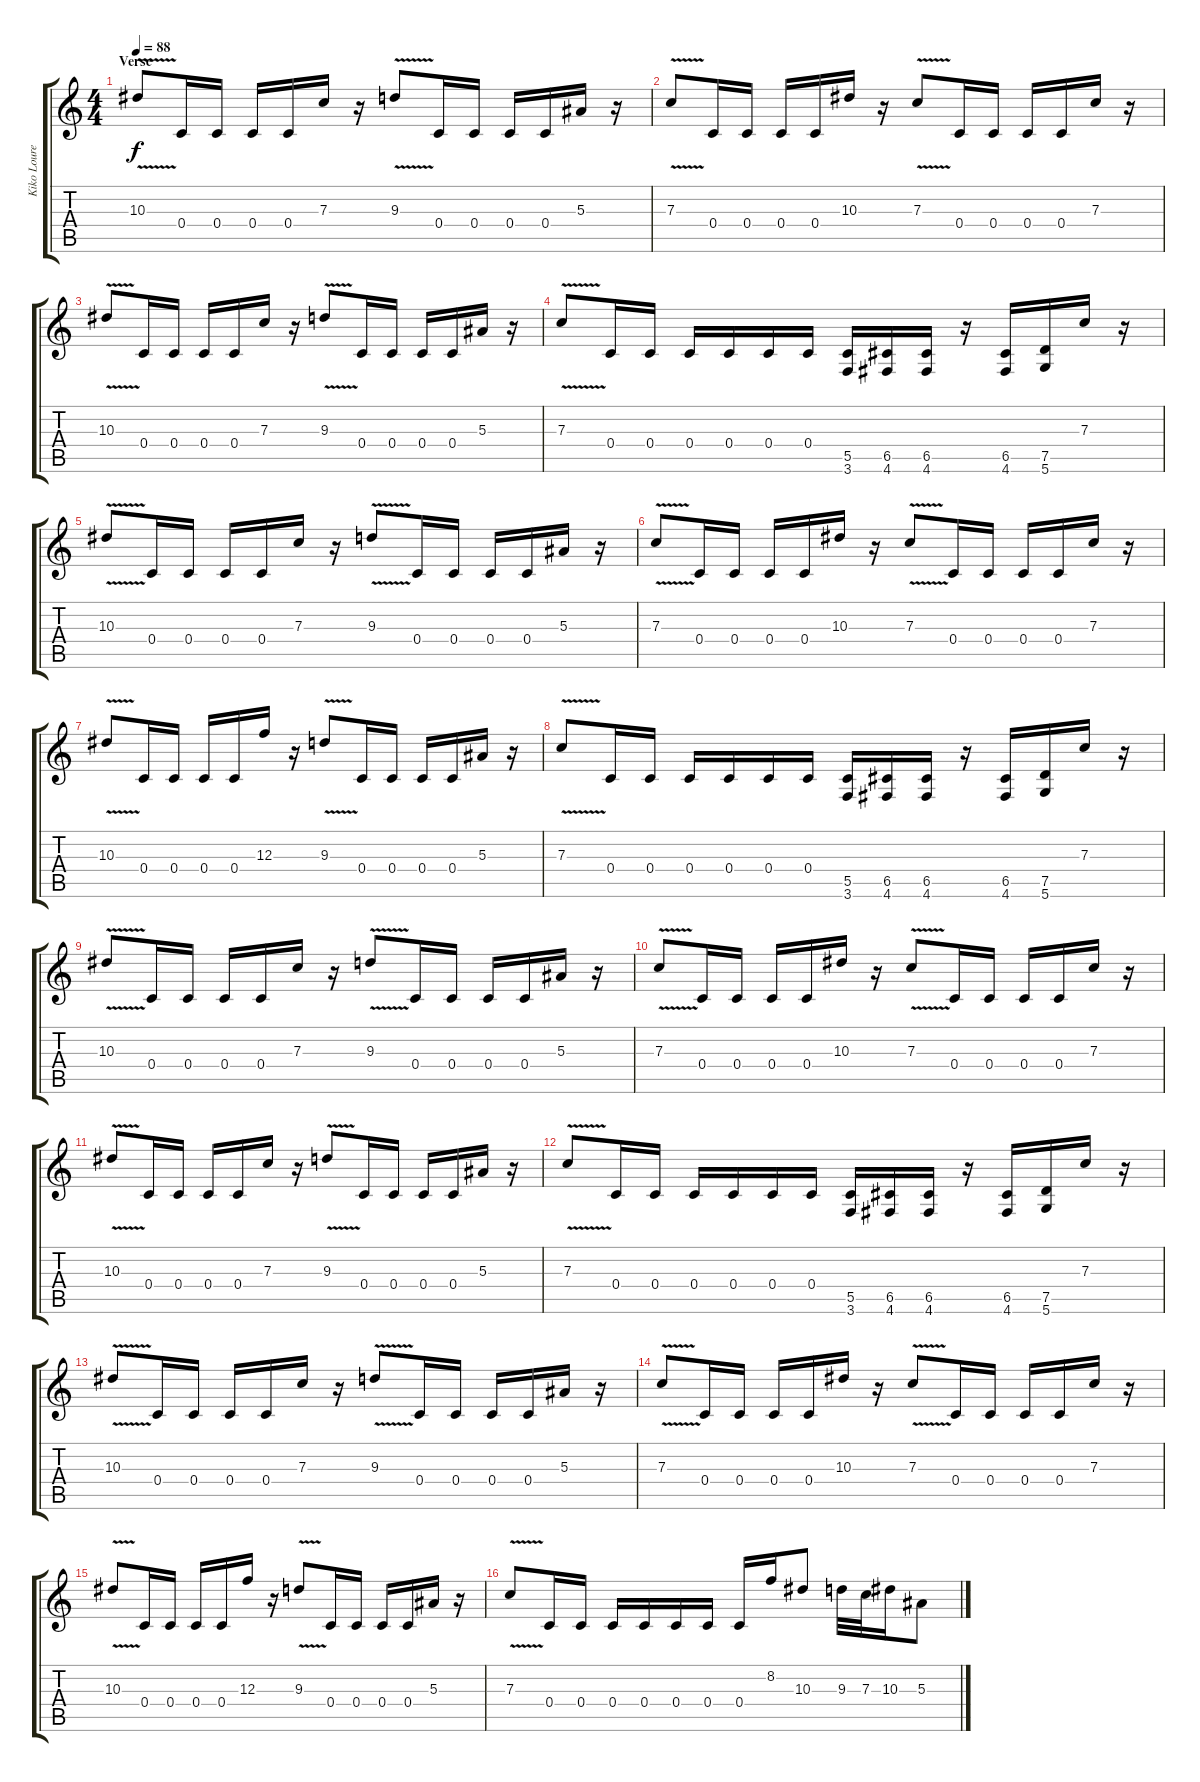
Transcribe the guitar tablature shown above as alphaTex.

\track ("Kiko Loureiro" "Kiko Loure") {instrument distortionguitar}
\staff {score tabs}
\tuning (D4 A3 F3 C3 G2 D2) {hide}
\ts (4 4)
\section ("" "Verse")
\tempo 88
\clef g2
\ks c
10.3{v}.8{dy f} 0.4.16 0.4.16 0.4.16 0.4.16 7.3.16 r.16 9.3{v}.8 0.4.16 0.4.16 0.4.16 0.4.16 5.3.16 r.16 |
7.3{v}.8 0.4.16 0.4.16 0.4.16 0.4.16 10.3.16 r.16 7.3{v}.8 0.4.16 0.4.16 0.4.16 0.4.16 7.3.16 r.16 |
10.3{v}.8 0.4.16 0.4.16 0.4.16 0.4.16 7.3.16 r.16 9.3{v}.8 0.4.16 0.4.16 0.4.16 0.4.16 5.3.16 r.16 |
7.3{v}.8 0.4.16 0.4.16 0.4.16 0.4.16 0.4.16 0.4.16 (5.5 3.6).16 (6.5 4.6).16 (6.5 4.6).16 r.16 (6.5 4.6).16 (7.5 5.6).16 7.3.16 r.16 |
10.3{v}.8 0.4.16 0.4.16 0.4.16 0.4.16 7.3.16 r.16 9.3{v}.8 0.4.16 0.4.16 0.4.16 0.4.16 5.3.16 r.16 |
7.3{v}.8 0.4.16 0.4.16 0.4.16 0.4.16 10.3.16 r.16 7.3{v}.8 0.4.16 0.4.16 0.4.16 0.4.16 7.3.16 r.16 |
10.3{v}.8 0.4.16 0.4.16 0.4.16 0.4.16 12.3.16 r.16 9.3{v}.8 0.4.16 0.4.16 0.4.16 0.4.16 5.3.16 r.16 |
7.3{v}.8 0.4.16 0.4.16 0.4.16 0.4.16 0.4.16 0.4.16 (5.5 3.6).16 (6.5 4.6).16 (6.5 4.6).16 r.16 (6.5 4.6).16 (7.5 5.6).16 7.3.16 r.16 |
10.3{v}.8 0.4.16 0.4.16 0.4.16 0.4.16 7.3.16 r.16 9.3{v}.8 0.4.16 0.4.16 0.4.16 0.4.16 5.3.16 r.16 |
7.3{v}.8 0.4.16 0.4.16 0.4.16 0.4.16 10.3.16 r.16 7.3{v}.8 0.4.16 0.4.16 0.4.16 0.4.16 7.3.16 r.16 |
10.3{v}.8 0.4.16 0.4.16 0.4.16 0.4.16 7.3.16 r.16 9.3{v}.8 0.4.16 0.4.16 0.4.16 0.4.16 5.3.16 r.16 |
7.3{v}.8 0.4.16 0.4.16 0.4.16 0.4.16 0.4.16 0.4.16 (5.5 3.6).16 (6.5 4.6).16 (6.5 4.6).16 r.16 (6.5 4.6).16 (7.5 5.6).16 7.3.16 r.16 |
10.3{v}.8 0.4.16 0.4.16 0.4.16 0.4.16 7.3.16 r.16 9.3{v}.8 0.4.16 0.4.16 0.4.16 0.4.16 5.3.16 r.16 |
7.3{v}.8 0.4.16 0.4.16 0.4.16 0.4.16 10.3.16 r.16 7.3{v}.8 0.4.16 0.4.16 0.4.16 0.4.16 7.3.16 r.16 |
10.3{v}.8 0.4.16 0.4.16 0.4.16 0.4.16 12.3.16 r.16 9.3{v}.8 0.4.16 0.4.16 0.4.16 0.4.16 5.3.16 r.16 |
7.3{v}.8 0.4.16 0.4.16 0.4.16 0.4.16 0.4.16 0.4.16 0.4.16 8.2.16 10.3.8 9.3.32 7.3.32 10.3.16 5.3.8
